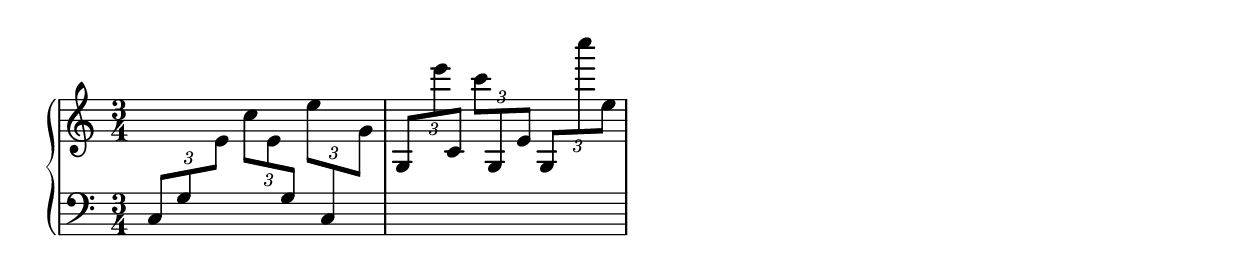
\version "2.19.21"

\header {
  texidoc = "Tuplet numbers are positioned next to kneed beams."
}

\layout {
  indent = 0
  ragged-right = ##t
}

top = \change Staff = "1"
bottom = \change Staff = "2"

music = \relative {
  \time 3/4
  \override Beam.auto-knee-gap = 1
  \tuplet 3/2 4 {
    c8 g' \top e'
    c'8 e, \bottom g,
    \top e''8 \bottom c,, \top g''
    g,8 e''' c,,
    c''8 g,, e'
    g,8 c''' e,,
  }
}

\score {
  \new PianoStaff <<
    \new Staff = "1" {
      s2.
      s2.
    }
    \new Staff = "2" {
      \clef bass
      \music
    }
  >>
}
